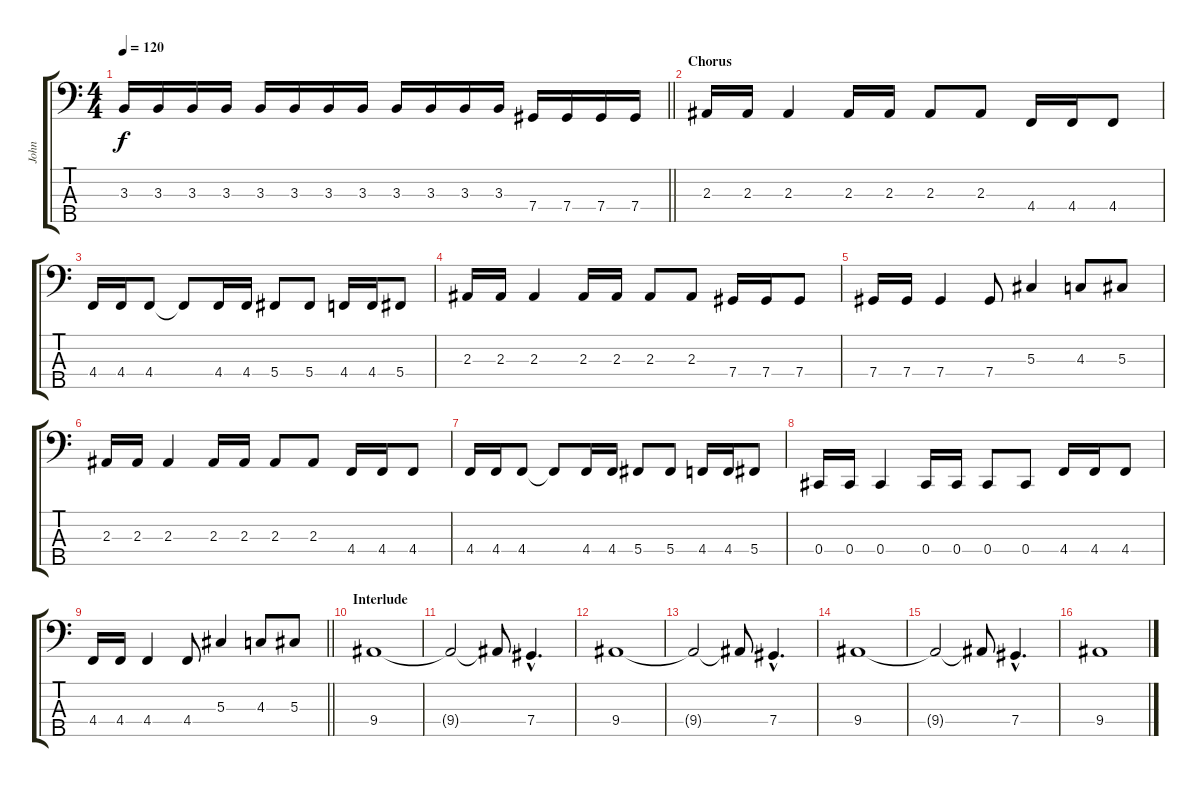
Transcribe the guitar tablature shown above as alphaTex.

\track ("John" "John") {instrument electricbasspick}
\staff {score tabs}
\tuning (Gb2 Db2 Ab1 Db1 Bb0) {hide}
\ts (4 4)
\tempo 120
\clef f4
\barLineRight lightlight
\ks c
3.3.16{dy f} 3.3.16 3.3.16 3.3.16 3.3.16 3.3.16 3.3.16 3.3.16 3.3.16 3.3.16 3.3.16 3.3.16 7.4.16 7.4.16 7.4.16 7.4.16 |
\section ("" "Chorus")
2.3.16 2.3.16 2.3.4 2.3.16 2.3.16 2.3.8 2.3.8 4.4.16 4.4.16 4.4.8 |
4.4.16 4.4.16 4.4.8 4.4{t}.8 4.4.16 4.4.16 5.4.8 5.4.8 4.4.16 4.4.16 5.4.8 |
2.3.16 2.3.16 2.3.4 2.3.16 2.3.16 2.3.8 2.3.8 7.4.16 7.4.16 7.4.8 |
7.4.16 7.4.16 7.4.4 7.4.8 5.3.4 4.3.8 5.3.8 |
2.3.16 2.3.16 2.3.4 2.3.16 2.3.16 2.3.8 2.3.8 4.4.16 4.4.16 4.4.8 |
4.4.16 4.4.16 4.4.8 4.4{t}.8 4.4.16 4.4.16 5.4.8 5.4.8 4.4.16 4.4.16 5.4.8 |
0.4.16 0.4.16 0.4.4 0.4.16 0.4.16 0.4.8 0.4.8 4.4.16 4.4.16 4.4.8 |
\barLineRight lightlight
4.4.16 4.4.16 4.4.4 4.4.8 5.3.4 4.3.8 5.3.8 |
\section ("" "Interlude")
9.4.1 |
9.4{t}.2 9.4{t}.8 7.4{hac}.4{d} |
9.4.1 |
9.4{t}.2 9.4{t}.8 7.4{hac}.4{d} |
9.4.1 |
9.4{t}.2 9.4{t}.8 7.4{hac}.4{d} |
9.4.1
